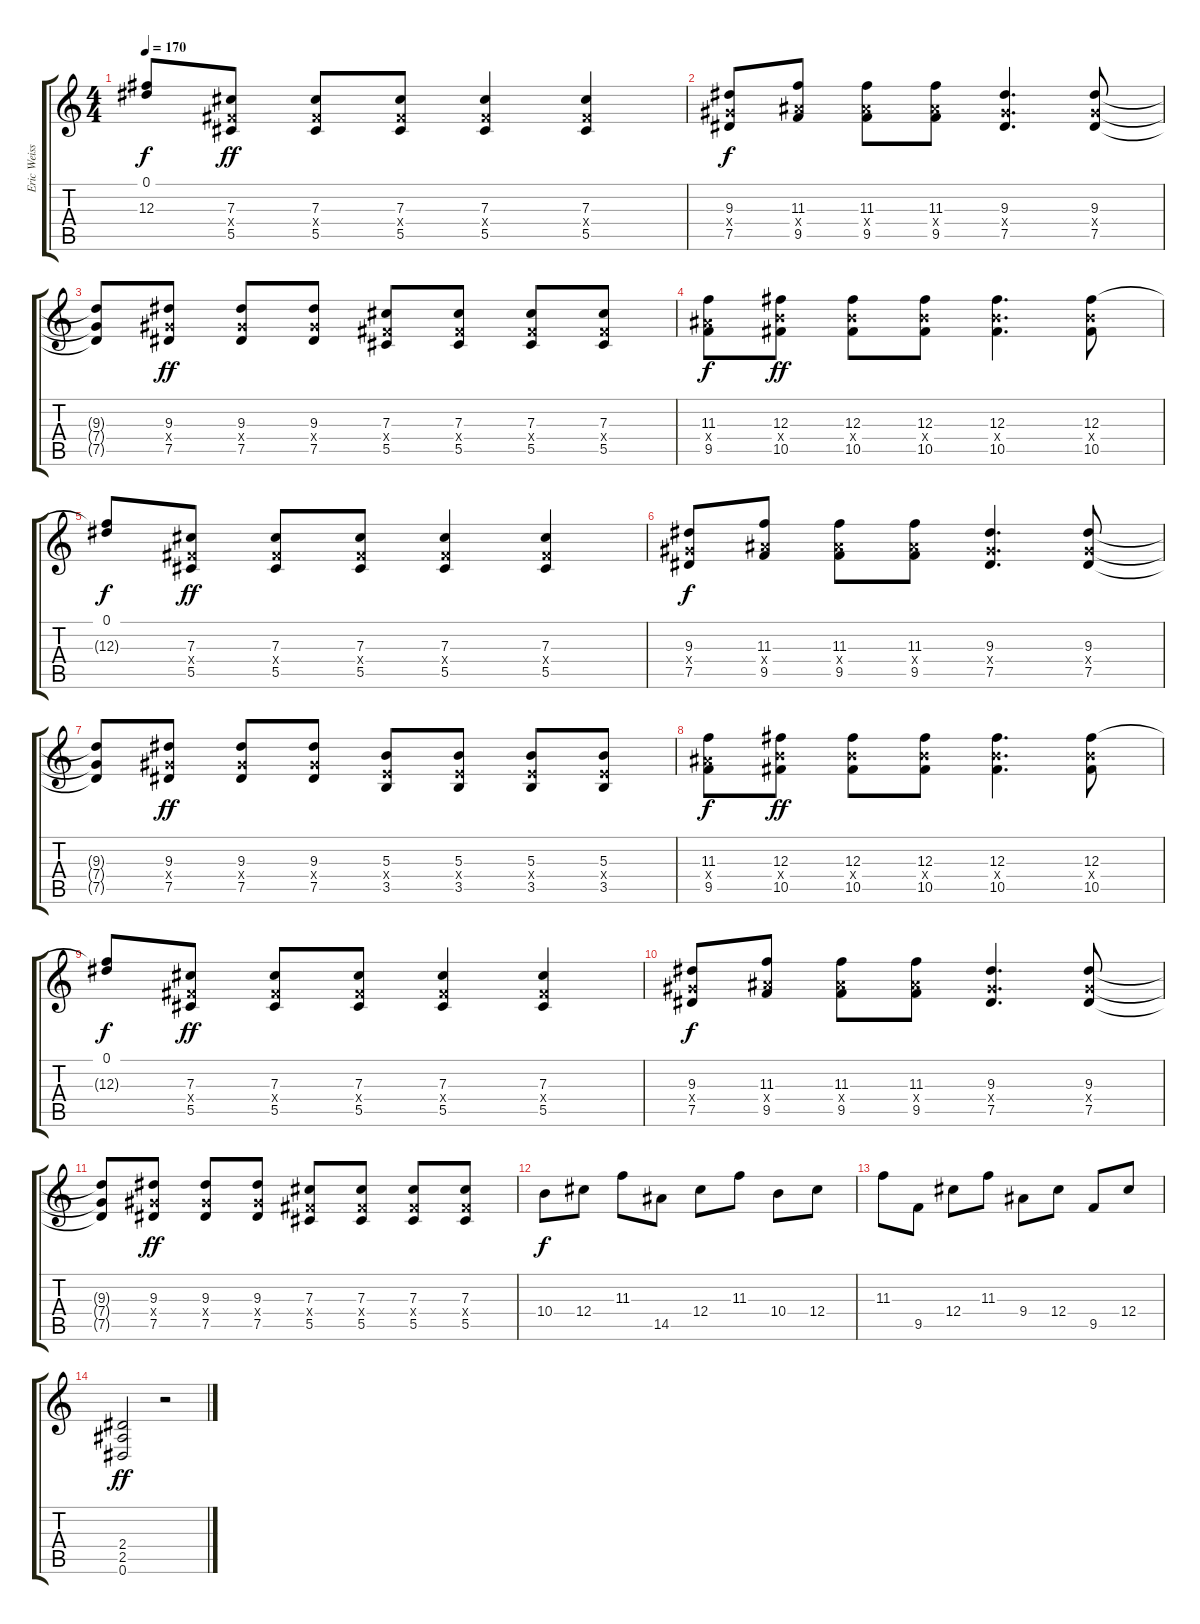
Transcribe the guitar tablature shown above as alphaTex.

\track ("Eric Weiss - Lead" "Eric Weiss") {instrument overdrivenguitar}
\staff {score tabs}
\tuning (Eb4 Bb3 Gb3 Db3 Ab2 Eb2) {hide}
\ts (4 4)
\tempo 170
\clef g2
\ks c
(0.1 12.3{t}).8{dy f} (7.3 5.4{x} 5.5).8{dy ff} (7.3 5.4{x} 5.5).8 (7.3 5.4{x} 5.5).8 (7.3 5.4{x} 5.5).4 (7.3 5.4{x} 5.5).4 |
(9.3 7.4{x} 7.5).8{dy f} (11.3 9.4{x} 9.5).8 (11.3 9.4{x} 9.5).8 (11.3 9.4{x} 9.5).8 (9.3 7.4{x} 7.5).4{d} (9.3 7.4{x} 7.5).8 |
(9.3{t} 7.4{t} 7.5{t}).8 (9.3 7.4{x} 7.5).8{dy ff} (9.3 7.4{x} 7.5).8 (9.3 7.4{x} 7.5).8 (7.3 5.4{x} 5.5).8 (7.3 5.4{x} 5.5).8 (7.3 5.4{x} 5.5).8 (7.3 5.4{x} 5.5).8 |
(11.3 9.4{x} 9.5).8{dy f} (12.3 10.4{x} 10.5).8{dy ff} (12.3 10.4{x} 10.5).8 (12.3 10.4{x} 10.5).8 (12.3 10.4{x} 10.5).4{d} (12.3 10.4{x} 10.5).8 |
(0.1 12.3{t}).8{dy f} (7.3 5.4{x} 5.5).8{dy ff} (7.3 5.4{x} 5.5).8 (7.3 5.4{x} 5.5).8 (7.3 5.4{x} 5.5).4 (7.3 5.4{x} 5.5).4 |
(9.3 7.4{x} 7.5).8{dy f} (11.3 9.4{x} 9.5).8 (11.3 9.4{x} 9.5).8 (11.3 9.4{x} 9.5).8 (9.3 7.4{x} 7.5).4{d} (9.3 7.4{x} 7.5).8 |
(9.3{t} 7.4{t} 7.5{t}).8 (9.3 7.4{x} 7.5).8{dy ff} (9.3 7.4{x} 7.5).8 (9.3 7.4{x} 7.5).8 (5.3 3.4{x} 3.5).8 (5.3 3.4{x} 3.5).8 (5.3 3.4{x} 3.5).8 (5.3 3.4{x} 3.5).8 |
(11.3 9.4{x} 9.5).8{dy f} (12.3 10.4{x} 10.5).8{dy ff} (12.3 10.4{x} 10.5).8 (12.3 10.4{x} 10.5).8 (12.3 10.4{x} 10.5).4{d} (12.3 10.4{x} 10.5).8 |
(0.1 12.3{t}).8{dy f} (7.3 5.4{x} 5.5).8{dy ff} (7.3 5.4{x} 5.5).8 (7.3 5.4{x} 5.5).8 (7.3 5.4{x} 5.5).4 (7.3 5.4{x} 5.5).4 |
(9.3 7.4{x} 7.5).8{dy f} (11.3 9.4{x} 9.5).8 (11.3 9.4{x} 9.5).8 (11.3 9.4{x} 9.5).8 (9.3 7.4{x} 7.5).4{d} (9.3 7.4{x} 7.5).8 |
(9.3{t} 7.4{t} 7.5{t}).8 (9.3 7.4{x} 7.5).8{dy ff} (9.3 7.4{x} 7.5).8 (9.3 7.4{x} 7.5).8 (7.3 5.4{x} 5.5).8 (7.3 5.4{x} 5.5).8 (7.3 5.4{x} 5.5).8 (7.3 5.4{x} 5.5).8 |
10.4.8{dy f} 12.4.8 11.3.8 14.5.8 12.4.8 11.3.8 10.4.8 12.4.8 |
11.3.8 9.5.8 12.4.8 11.3.8 9.4.8 12.4.8 9.5.8 12.4.8 |
(2.4 2.5 0.6).2{dy ff} r.2
